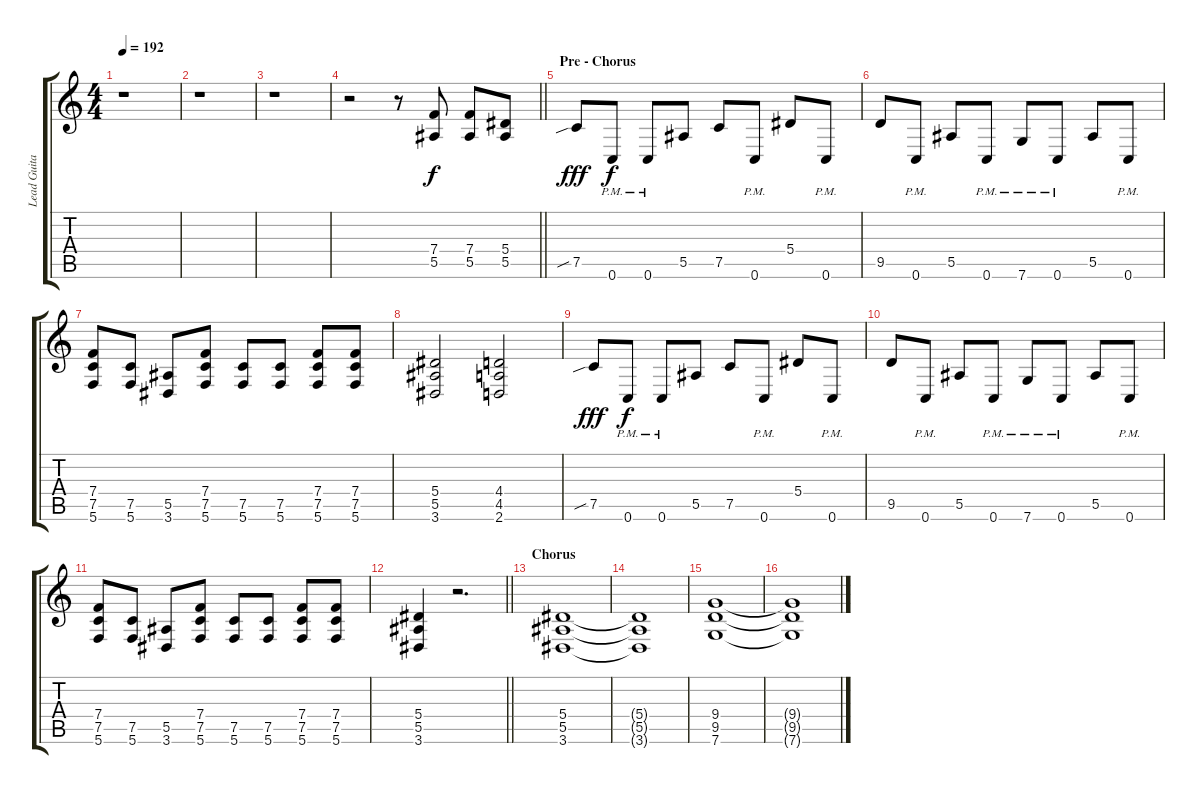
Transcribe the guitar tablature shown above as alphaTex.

\track ("Lead Guitar" "Lead Guita") {instrument distortionguitar}
\staff {score tabs}
\tuning (C4 G3 Eb3 Bb2 F2 C2) {hide}
\ts (4 4)
\tempo 192
\clef g2
\ks c
r.1{dy f} |
r.1 |
r.1 |
\barLineRight lightlight
r.2 r.8 (7.4 5.5).8 (7.4 5.5).8 (5.4 5.5).8 |
\section ("" "Pre - Chorus")
7.5{sib}.8{dy fff volume 16 instrument overdrivenguitar} 0.6{pm}.8{dy f} 0.6{pm}.8 5.5.8 7.5.8 0.6{pm}.8 5.4.8 0.6{pm}.8 |
9.5.8 0.6{pm}.8 5.5.8 0.6{pm}.8 7.6{pm}.8 0.6{pm}.8 5.5.8 0.6{pm}.8 |
(7.4 7.5 5.6).8 (7.5 5.6).8 (5.5 3.6).8 (7.4 7.5 5.6).8 (7.5 5.6).8 (7.5 5.6).8 (7.4 7.5 5.6).8 (7.4 7.5 5.6).8 |
(5.4 5.5 3.6).2 (4.4 4.5 2.6).2 |
7.5{sib}.8{dy fff volume 16 instrument distortionguitar} 0.6{pm}.8{dy f} 0.6{pm}.8 5.5.8 7.5.8 0.6{pm}.8 5.4.8 0.6{pm}.8 |
9.5.8 0.6{pm}.8 5.5.8 0.6{pm}.8 7.6{pm}.8 0.6{pm}.8 5.5.8 0.6{pm}.8 |
(7.4 7.5 5.6).8 (7.5 5.6).8 (5.5 3.6).8 (7.4 7.5 5.6).8 (7.5 5.6).8 (7.5 5.6).8 (7.4 7.5 5.6).8 (7.4 7.5 5.6).8 |
\barLineRight lightlight
(5.4 5.5 3.6).4 r.2{d} |
\section ("" "Chorus")
(5.4 5.5 3.6).1{volume 13 instrument distortionguitar} |
(5.4{t} 5.5{t} 3.6{t}).1 |
(9.4 9.5 7.6).1 |
(9.4{t} 9.5{t} 7.6{t}).1
